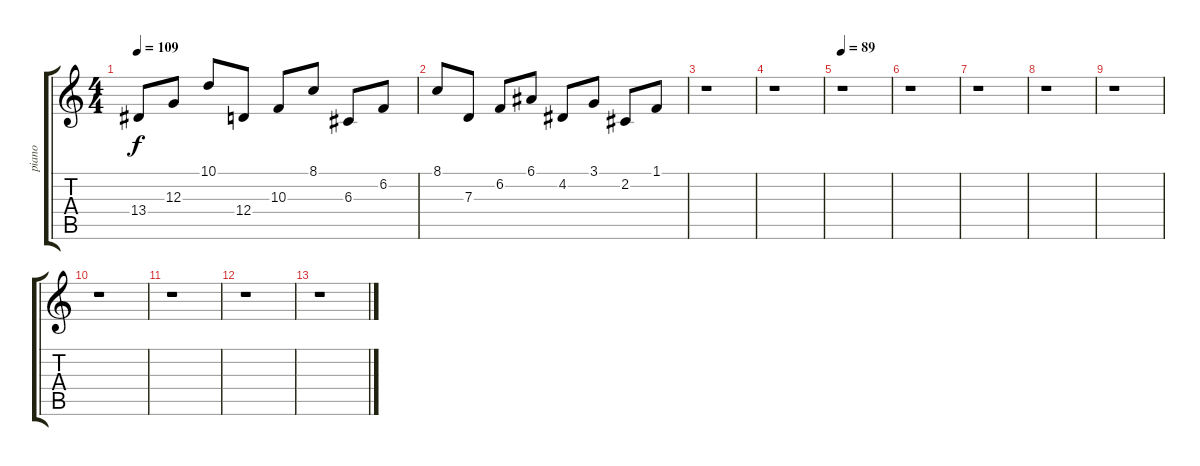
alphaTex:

\track ("piano" "piano") {instrument brightacousticpiano}
\staff {score tabs}
\tuning (E4 B3 G3 D3 A2 E2) {hide}
\ts (4 4)
\tempo 109
\clef g2
\ks c
13.4.8{dy f} 12.3.8 10.1.8 12.4.8 10.3.8 8.1.8 6.3.8 6.2.8 |
8.1.8 7.3.8 6.2.8 6.1.8 4.2.8 3.1.8 2.2.8 1.1.8 |
r.1 |
r.1 |
\tempo 89
r.1 |
r.1 |
r.1 |
r.1 |
r.1 |
r.1 |
r.1 |
r.1 |
r.1
